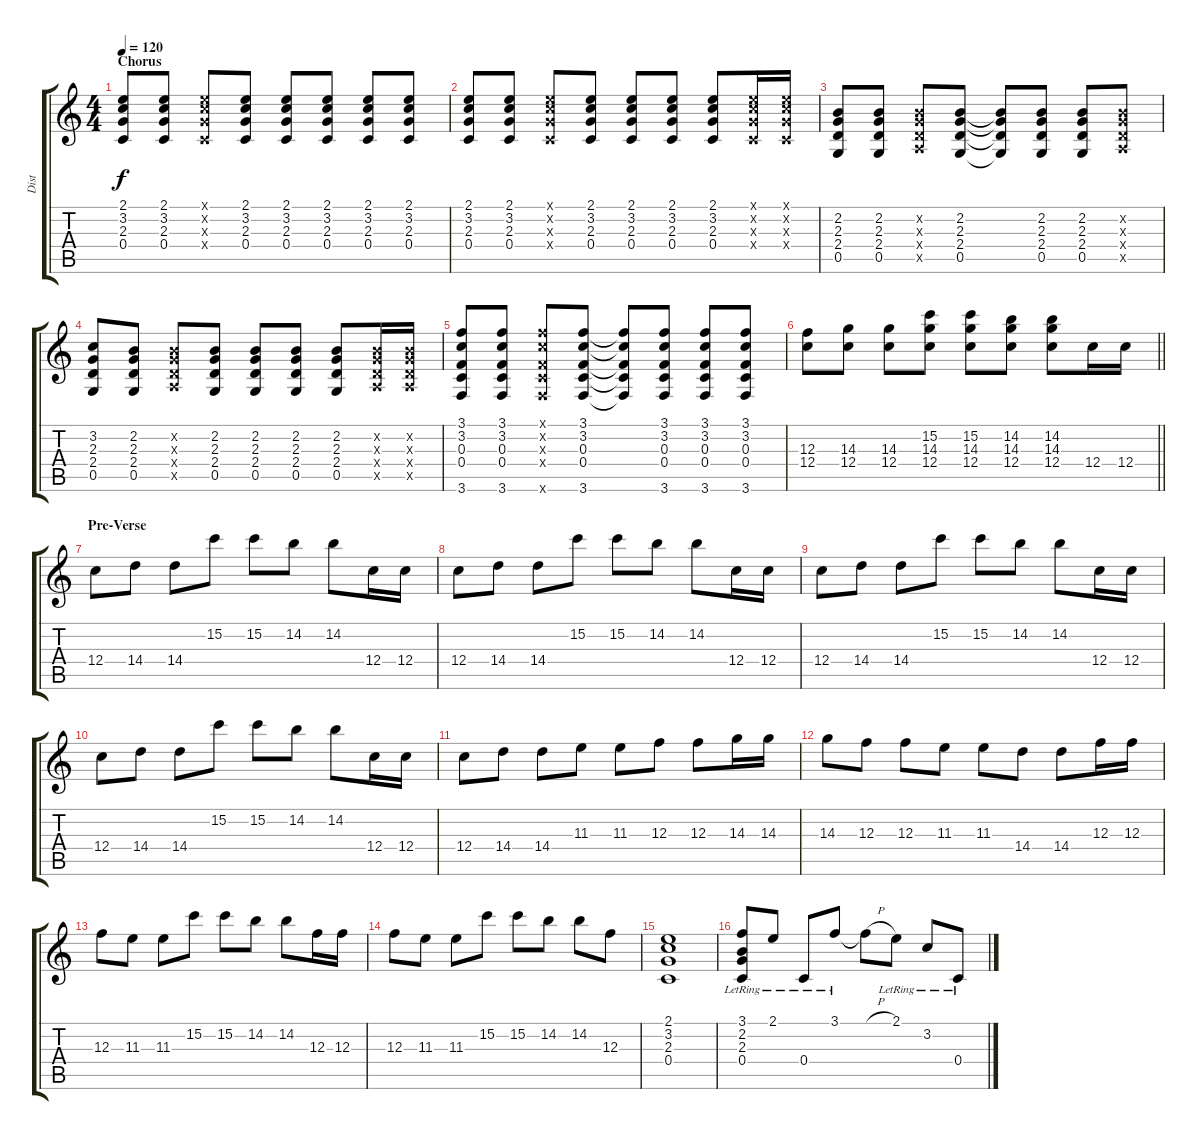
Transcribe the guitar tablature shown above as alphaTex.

\track ("Dist" "Dist") {instrument distortionguitar}
\staff {score tabs}
\tuning (D4 A3 F3 C3 G2 D2) {hide}
\ts (4 4)
\section ("" "Chorus")
\tempo 120
\clef g2
\ks c
(2.1 3.2 2.3 0.4).8{dy f} (2.1 3.2 2.3 0.4).8 (2.1{x} 3.2{x} 2.3{x} 0.4{x}).8 (2.1 3.2 2.3 0.4).8 (2.1 3.2 2.3 0.4).8 (2.1 3.2 2.3 0.4).8 (2.1 3.2 2.3 0.4).8 (2.1 3.2 2.3 0.4).8 |
(2.1 3.2 2.3 0.4).8 (2.1 3.2 2.3 0.4).8 (2.1{x} 3.2{x} 2.3{x} 0.4{x}).8 (2.1 3.2 2.3 0.4).8 (2.1 3.2 2.3 0.4).8 (2.1 3.2 2.3 0.4).8 (2.1 3.2 2.3 0.4).8 (2.1{x} 3.2{x} 2.3{x} 0.4{x}).16 (2.1{x} 3.2{x} 2.3{x} 0.4{x}).16 |
(2.2 2.3 2.4 0.5).8 (2.2 2.3 2.4 0.5).8 (2.2{x} 2.3{x} 2.4{x} 2.5{x}).8 (2.2 2.3 2.4 0.5).8 (2.2{t} 2.3{t} 2.4{t} 0.5{t}).8 (2.2 2.3 2.4 0.5).8 (2.2 2.3 2.4 0.5).8 (2.2{x} 2.3{x} 2.4{x} 2.5{x}).8 |
(3.2 2.3 2.4 0.5).8 (2.2 2.3 2.4 0.5).8 (2.2{x} 2.3{x} 2.4{x} 2.5{x}).8 (2.2 2.3 2.4 0.5).8 (2.2 2.3 2.4 0.5).8 (2.2 2.3 2.4 0.5).8 (2.2 2.3 2.4 0.5).8 (2.2{x} 2.3{x} 2.4{x} 2.5{x}).16 (2.2{x} 2.3{x} 2.4{x} 2.5{x}).16 |
(3.1 3.2 0.3 0.4 3.6).8 (3.1 3.2 0.3 0.4 3.6).8 (3.1{x} 3.2{x} 0.3{x} 0.4{x} 3.6{x}).8 (3.1 3.2 0.3 0.4 3.6).8 (3.1{t} 3.2{t} 0.3{t} 0.4{t} 3.6{t}).8 (3.1 3.2 0.3 0.4 3.6).8 (3.1 3.2 0.3 0.4 3.6).8 (3.1 3.2 0.3 0.4 3.6).8 |
\barLineRight lightlight
(12.3 12.4).8 (14.3 12.4).8 (14.3 12.4).8 (15.2 14.3 12.4).8 (15.2 14.3 12.4).8 (14.2 14.3 12.4).8 (14.2 14.3 12.4).8 12.4.16 12.4.16 |
\section ("" "Pre-Verse")
12.4.8 14.4.8 14.4.8 15.2.8 15.2.8 14.2.8 14.2.8 12.4.16 12.4.16 |
12.4.8 14.4.8 14.4.8 15.2.8 15.2.8 14.2.8 14.2.8 12.4.16 12.4.16 |
12.4.8 14.4.8 14.4.8 15.2.8 15.2.8 14.2.8 14.2.8 12.4.16 12.4.16 |
12.4.8 14.4.8 14.4.8 15.2.8 15.2.8 14.2.8 14.2.8 12.4.16 12.4.16 |
12.4.8 14.4.8 14.4.8 11.3.8 11.3.8 12.3.8 12.3.8 14.3.16 14.3.16 |
14.3.8 12.3.8 12.3.8 11.3.8 11.3.8 14.4.8 14.4.8 12.3.16 12.3.16 |
12.3.8 11.3.8 11.3.8 15.2.8 15.2.8 14.2.8 14.2.8 12.3.16 12.3.16 |
12.3.8 11.3.8 11.3.8 15.2.8 15.2.8 14.2.8 14.2.8 12.3.8 |
(2.1 3.2 2.3 0.4).1 |
(3.1{lr} 2.2{lr} 2.3{lr} 0.4{lr}).8 2.1{lr}.8 0.4{lr}.8 3.1{lr}.8 3.1{h t}.8 2.1{lr}.8 3.2{lr}.8 0.4{lr}.8
